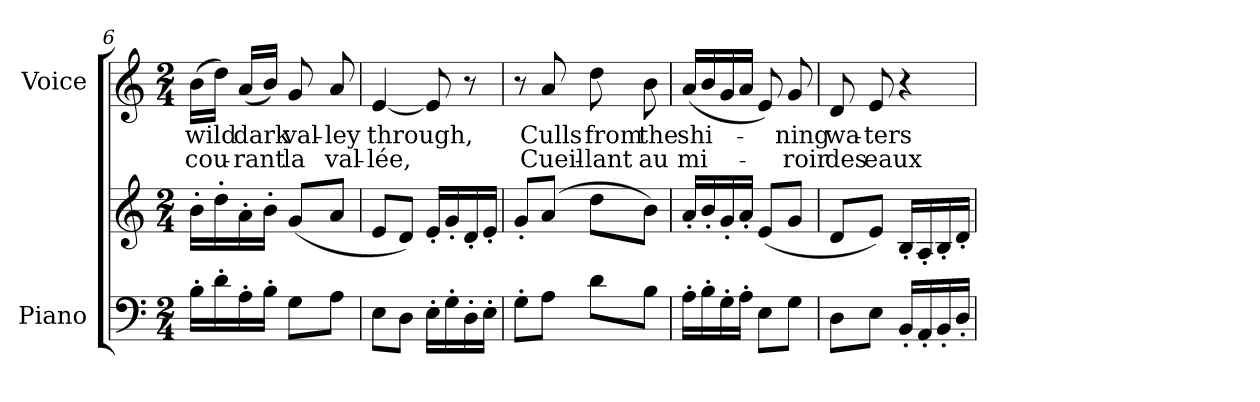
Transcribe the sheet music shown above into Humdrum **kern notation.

**kern	**kern	**kern	**text	**text
*part2	*part2	*part1	*part1	*part1
*staff3	*staff2	*staff1	*staff1	*staff1
*I"Piano	*	*I"Voice	*	*
*I'Pno	*	*	*	*
*clefF4	*clefG2	*clefG2	*	*
*k[]	*k[]	*k[]	*	*
*M2/4	*M2/4	*M2/4	*	*
=6	=6	=6	=6	=6
!	!	!	!LO:LY:b	!LO:LY:b
16B'\LL	16b'\LL	(16b\LL	wild	-cou-
16d'\	16dd'\	16dd\JJ)	.	.
!	!	!	!LO:LY:b	!LO:LY:b
16A'\	16a'\	(16a/LL	dark	-rant
16B'\JJ	16b'\JJ	16b/JJ)	.	.
!	!	!	!LO:LY:b	!LO:LY:b
8G\L	(8g/L	8g/	val-	la
!	!	!	!LO:LY:b	!LO:LY:b
8A\J	8a/J	8a/	-ley	val-
=7	=7	=7	=7	=7
!	!	!	!LO:LY:b	!LO:LY:b
8E\L	8e/L	[4e/	through,	-lée,
8D\J	8d/J)	.	.	.
16E'\LL	16e'/LL	8e/]	.	.
16G'\	16g'/	.	.	.
16D'\	16d'/	8r	.	.
16E'\JJ	16e'/JJ	.	.	.
=8	=8	=8	=8	=8
8G'\L	8g'/L	8r	.	.
!	!	!	!LO:LY:b	!LO:LY:b
8A\J	(8a/J	8a/	Culls	Cueil-
!	!	!	!LO:LY:b	!LO:LY:b
8d\L	8dd\L	8dd\	from	-lant
!	!	!	!LO:LY:b	!LO:LY:b
8B\J	8b\J)	8b\	the	au
!!LO:LB:g=z
=9	=9	=9	=9	=9
!	!	!	!LO:LY:b	!LO:LY:b
16A'\LL	16a'/LL	(16a/LL	shi-	mi-
16B'\	16b'/	16b/	.	.
16G'\	16g'/	16g/	.	.
16A'\JJ	16a'/JJ	16a/JJ	.	.
8E\L	(8e/L	8e/)	.	.
!	!	!	!LO:LY:b	!LO:LY:b
8G\J	8g/J	8g/	-ning	-roir
=10	=10	=10	=10	=10
!	!	!	!LO:LY:b	!LO:LY:b
8D\L	8d/L	8d/	wa-	des
!	!	!	!LO:LY:b	!LO:LY:b
8E\J	8e/J)	8e/	-ters	eaux
16BB'/LL	16B'/LL	4r	.	.
16AA'/	16A'/	.	.	.
16BB'/	16B'/	.	.	.
16D'/JJ	16d'/JJ	.	.	.
=	=	=	=	=
*-	*-	*-	*-	*-
